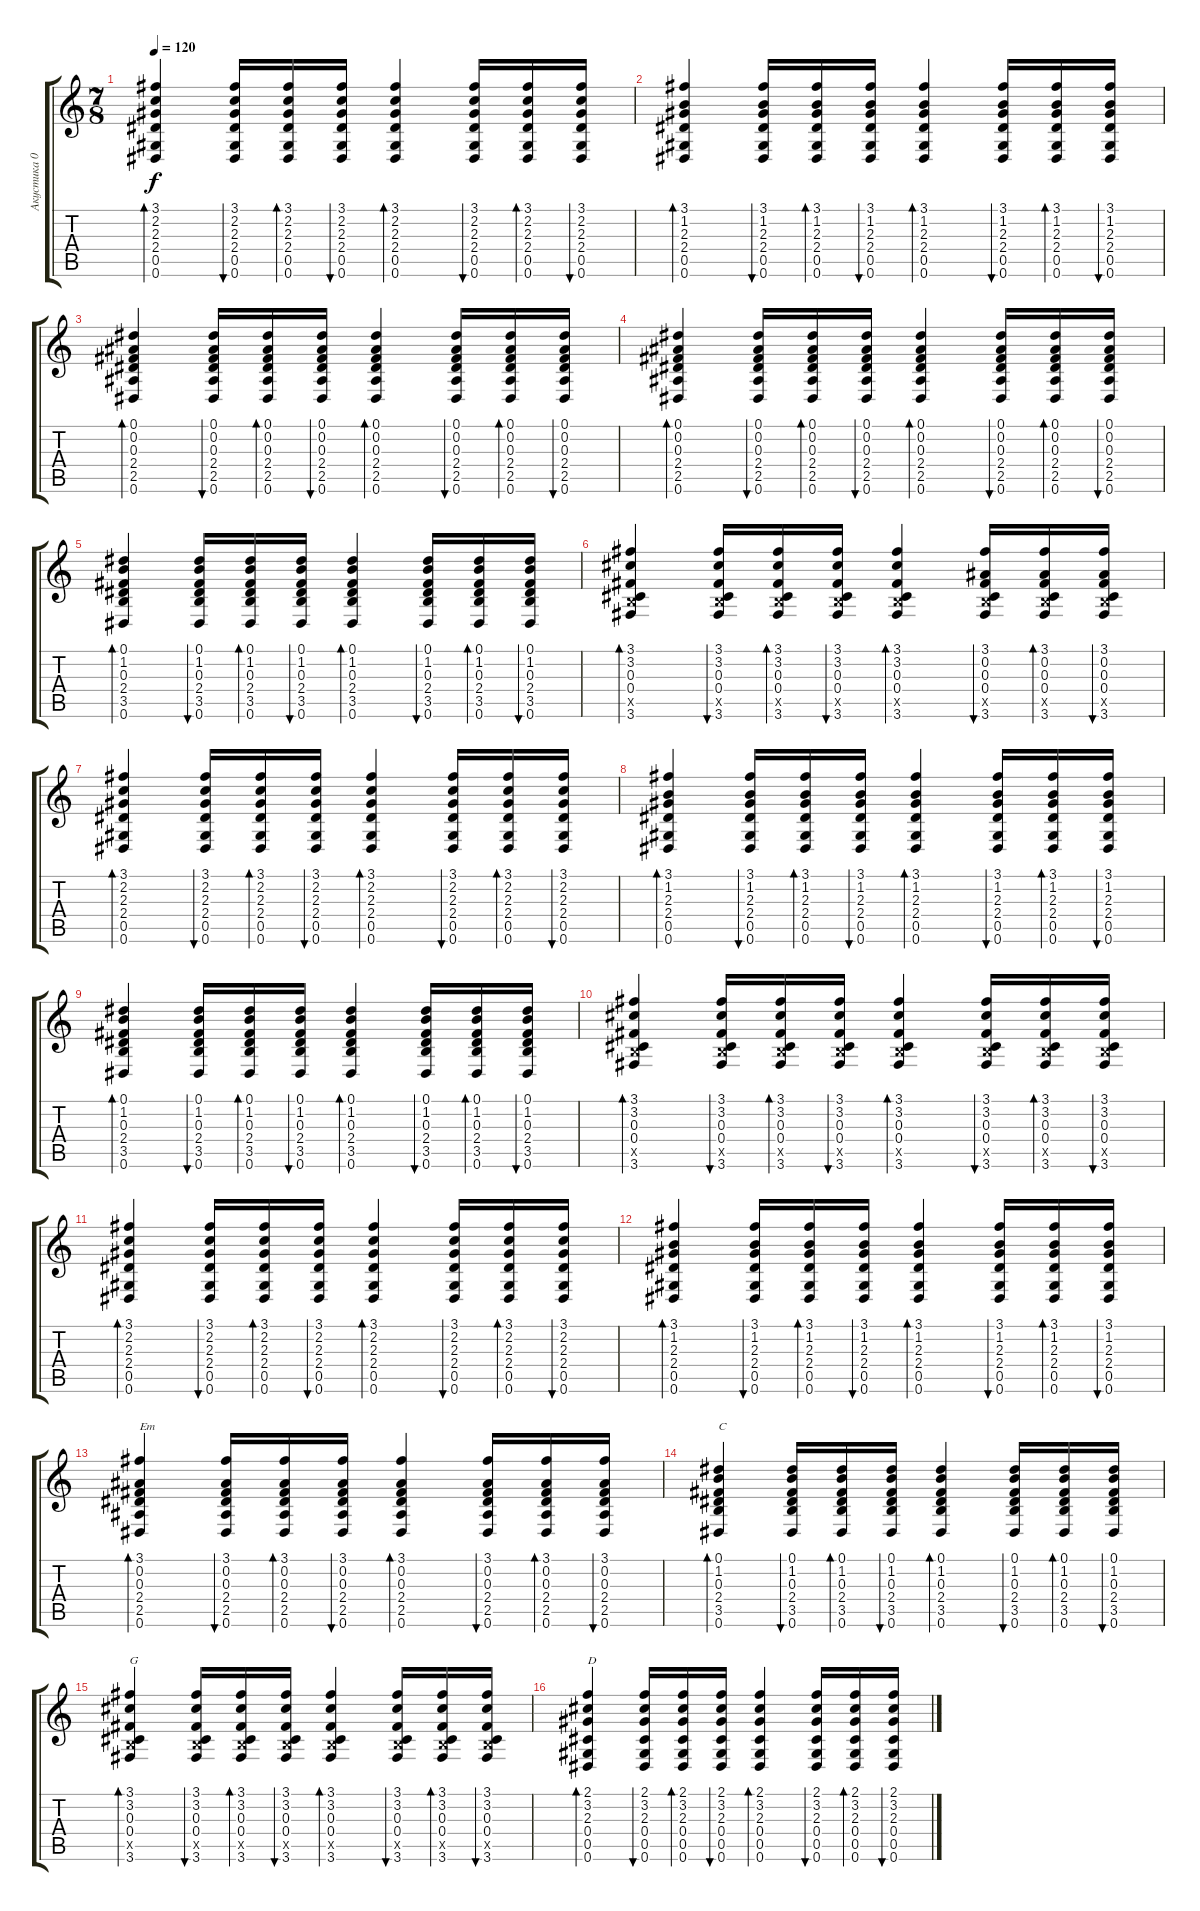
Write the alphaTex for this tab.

\track ("Акустика 02" "Акустика 0") {instrument acousticguitarsteel}
\staff {score tabs}
\tuning (Eb4 Bb3 Gb3 Db3 Ab2 Eb2) {hide}
\ts (7 8)
\tempo 120
\clef g2
\ks c
(3.1 2.2 2.3 2.4 0.5 0.6).4{bd 30 dy f} (3.1 2.2 2.3 2.4 0.5 0.6).16{bu 30} (3.1 2.2 2.3 2.4 0.5 0.6).16{bd 30} (3.1 2.2 2.3 2.4 0.5 0.6).16{bu 30} (3.1 2.2 2.3 2.4 0.5 0.6).4{bd 30} (3.1 2.2 2.3 2.4 0.5 0.6).16{bu 30} (3.1 2.2 2.3 2.4 0.5 0.6).16{bd 30} (3.1 2.2 2.3 2.4 0.5 0.6).16{bu 30} |
(3.1 1.2 2.3 2.4 0.5 0.6).4{bd 30} (3.1 1.2 2.3 2.4 0.5 0.6).16{bu 30} (3.1 1.2 2.3 2.4 0.5 0.6).16{bd 30} (3.1 1.2 2.3 2.4 0.5 0.6).16{bu 30} (3.1 1.2 2.3 2.4 0.5 0.6).4{bd 30} (3.1 1.2 2.3 2.4 0.5 0.6).16{bu 30} (3.1 1.2 2.3 2.4 0.5 0.6).16{bd 30} (3.1 1.2 2.3 2.4 0.5 0.6).16{bu 30} |
(0.1 0.2 0.3 2.4 2.5 0.6).4{bd 30} (0.1 0.2 0.3 2.4 2.5 0.6).16{bu 30} (0.1 0.2 0.3 2.4 2.5 0.6).16{bd 30} (0.1 0.2 0.3 2.4 2.5 0.6).16{bu 30} (0.1 0.2 0.3 2.4 2.5 0.6).4{bd 30} (0.1 0.2 0.3 2.4 2.5 0.6).16{bu 30} (0.1 0.2 0.3 2.4 2.5 0.6).16{bd 30} (0.1 0.2 0.3 2.4 2.5 0.6).16{bu 30} |
(0.1 0.2 0.3 2.4 2.5 0.6).4{bd 30} (0.1 0.2 0.3 2.4 2.5 0.6).16{bu 30} (0.1 0.2 0.3 2.4 2.5 0.6).16{bd 30} (0.1 0.2 0.3 2.4 2.5 0.6).16{bu 30} (0.1 0.2 0.3 2.4 2.5 0.6).4{bd 30} (0.1 0.2 0.3 2.4 2.5 0.6).16{bu 30} (0.1 0.2 0.3 2.4 2.5 0.6).16{bd 30} (0.1 0.2 0.3 2.4 2.5 0.6).16{bu 30} |
(0.1 1.2 0.3 2.4 3.5 0.6).4{bd 30} (0.1 1.2 0.3 2.4 3.5 0.6).16{bu 30} (0.1 1.2 0.3 2.4 3.5 0.6).16{bd 30} (0.1 1.2 0.3 2.4 3.5 0.6).16{bu 30} (0.1 1.2 0.3 2.4 3.5 0.6).4{bd 30} (0.1 1.2 0.3 2.4 3.5 0.6).16{bu 30} (0.1 1.2 0.3 2.4 3.5 0.6).16{bd 30} (0.1 1.2 0.3 2.4 3.5 0.6).16{bu 30} |
(3.1 3.2 0.3 0.4 3.5{x} 3.6).4{bd 30} (3.1 3.2 0.3 0.4 3.5{x} 3.6).16{bu 30} (3.1 3.2 0.3 0.4 3.5{x} 3.6).16{bd 30} (3.1 3.2 0.3 0.4 3.5{x} 3.6).16{bu 30} (3.1 3.2 0.3 0.4 3.5{x} 3.6).4{bd 30} (3.1 0.2 0.3 0.4 3.5{x} 3.6).16{bu 30} (3.1 0.2 0.3 0.4 3.5{x} 3.6).16{bd 30} (3.1 0.2 0.3 0.4 3.5{x} 3.6).16{bu 30} |
(3.1 2.2 2.3 2.4 0.5 0.6).4{bd 30} (3.1 2.2 2.3 2.4 0.5 0.6).16{bu 30} (3.1 2.2 2.3 2.4 0.5 0.6).16{bd 30} (3.1 2.2 2.3 2.4 0.5 0.6).16{bu 30} (3.1 2.2 2.3 2.4 0.5 0.6).4{bd 30} (3.1 2.2 2.3 2.4 0.5 0.6).16{bu 30} (3.1 2.2 2.3 2.4 0.5 0.6).16{bd 30} (3.1 2.2 2.3 2.4 0.5 0.6).16{bu 30} |
(3.1 1.2 2.3 2.4 0.5 0.6).4{bd 30} (3.1 1.2 2.3 2.4 0.5 0.6).16{bu 30} (3.1 1.2 2.3 2.4 0.5 0.6).16{bd 30} (3.1 1.2 2.3 2.4 0.5 0.6).16{bu 30} (3.1 1.2 2.3 2.4 0.5 0.6).4{bd 30} (3.1 1.2 2.3 2.4 0.5 0.6).16{bu 30} (3.1 1.2 2.3 2.4 0.5 0.6).16{bd 30} (3.1 1.2 2.3 2.4 0.5 0.6).16{bu 30} |
(0.1 1.2 0.3 2.4 3.5 0.6).4{bd 30} (0.1 1.2 0.3 2.4 3.5 0.6).16{bu 30} (0.1 1.2 0.3 2.4 3.5 0.6).16{bd 30} (0.1 1.2 0.3 2.4 3.5 0.6).16{bu 30} (0.1 1.2 0.3 2.4 3.5 0.6).4{bd 30} (0.1 1.2 0.3 2.4 3.5 0.6).16{bu 30} (0.1 1.2 0.3 2.4 3.5 0.6).16{bd 30} (0.1 1.2 0.3 2.4 3.5 0.6).16{bu 30} |
(3.1 3.2 0.3 0.4 3.5{x} 3.6).4{bd 30} (3.1 3.2 0.3 0.4 3.5{x} 3.6).16{bu 30} (3.1 3.2 0.3 0.4 3.5{x} 3.6).16{bd 30} (3.1 3.2 0.3 0.4 3.5{x} 3.6).16{bu 30} (3.1 3.2 0.3 0.4 3.5{x} 3.6).4{bd 30} (3.1 3.2 0.3 0.4 3.5{x} 3.6).16{bu 30} (3.1 3.2 0.3 0.4 3.5{x} 3.6).16{bd 30} (3.1 3.2 0.3 0.4 3.5{x} 3.6).16{bu 30} |
(3.1 2.2 2.3 2.4 0.5 0.6).4{bd 30} (3.1 2.2 2.3 2.4 0.5 0.6).16{bu 30} (3.1 2.2 2.3 2.4 0.5 0.6).16{bd 30} (3.1 2.2 2.3 2.4 0.5 0.6).16{bu 30} (3.1 2.2 2.3 2.4 0.5 0.6).4{bd 30} (3.1 2.2 2.3 2.4 0.5 0.6).16{bu 30} (3.1 2.2 2.3 2.4 0.5 0.6).16{bd 30} (3.1 2.2 2.3 2.4 0.5 0.6).16{bu 30} |
(3.1 1.2 2.3 2.4 0.5 0.6).4{bd 30} (3.1 1.2 2.3 2.4 0.5 0.6).16{bu 30} (3.1 1.2 2.3 2.4 0.5 0.6).16{bd 30} (3.1 1.2 2.3 2.4 0.5 0.6).16{bu 30} (3.1 1.2 2.3 2.4 0.5 0.6).4{bd 30} (3.1 1.2 2.3 2.4 0.5 0.6).16{bu 30} (3.1 1.2 2.3 2.4 0.5 0.6).16{bd 30} (3.1 1.2 2.3 2.4 0.5 0.6).16{bu 30} |
(3.1 0.2 0.3 2.4 2.5 0.6).4{bd 30 txt "Em"} (3.1 0.2 0.3 2.4 2.5 0.6).16{bu 30} (3.1 0.2 0.3 2.4 2.5 0.6).16{bd 30} (3.1 0.2 0.3 2.4 2.5 0.6).16{bu 30} (3.1 0.2 0.3 2.4 2.5 0.6).4{bd 30} (3.1 0.2 0.3 2.4 2.5 0.6).16{bu 30} (3.1 0.2 0.3 2.4 2.5 0.6).16{bd 30} (3.1 0.2 0.3 2.4 2.5 0.6).16{bu 30} |
(0.1 1.2 0.3 2.4 3.5 0.6).4{bd 30 txt "C"} (0.1 1.2 0.3 2.4 3.5 0.6).16{bu 30} (0.1 1.2 0.3 2.4 3.5 0.6).16{bd 30} (0.1 1.2 0.3 2.4 3.5 0.6).16{bu 30} (0.1 1.2 0.3 2.4 3.5 0.6).4{bd 30} (0.1 1.2 0.3 2.4 3.5 0.6).16{bu 30} (0.1 1.2 0.3 2.4 3.5 0.6).16{bd 30} (0.1 1.2 0.3 2.4 3.5 0.6).16{bu 30} |
(3.1 3.2 0.3 0.4 3.5{x} 3.6).4{bd 30 txt "G"} (3.1 3.2 0.3 0.4 3.5{x} 3.6).16{bu 30} (3.1 3.2 0.3 0.4 3.5{x} 3.6).16{bd 30} (3.1 3.2 0.3 0.4 3.5{x} 3.6).16{bu 30} (3.1 3.2 0.3 0.4 3.5{x} 3.6).4{bd 30} (3.1 3.2 0.3 0.4 3.5{x} 3.6).16{bu 30} (3.1 3.2 0.3 0.4 3.5{x} 3.6).16{bd 30} (3.1 3.2 0.3 0.4 3.5{x} 3.6).16{bu 30} |
(2.1 3.2 2.3 0.4 0.5 0.6).4{bd 30 txt "D"} (2.1 3.2 2.3 0.4 0.5 0.6).16{bu 30} (2.1 3.2 2.3 0.4 0.5 0.6).16{bd 30} (2.1 3.2 2.3 0.4 0.5 0.6).16{bu 30} (2.1 3.2 2.3 0.4 0.5 0.6).4{bd 30} (2.1 3.2 2.3 0.4 0.5 0.6).16{bu 30} (2.1 3.2 2.3 0.4 0.5 0.6).16{bd 30} (2.1 3.2 2.3 0.4 0.5 0.6).16{bu 30}
